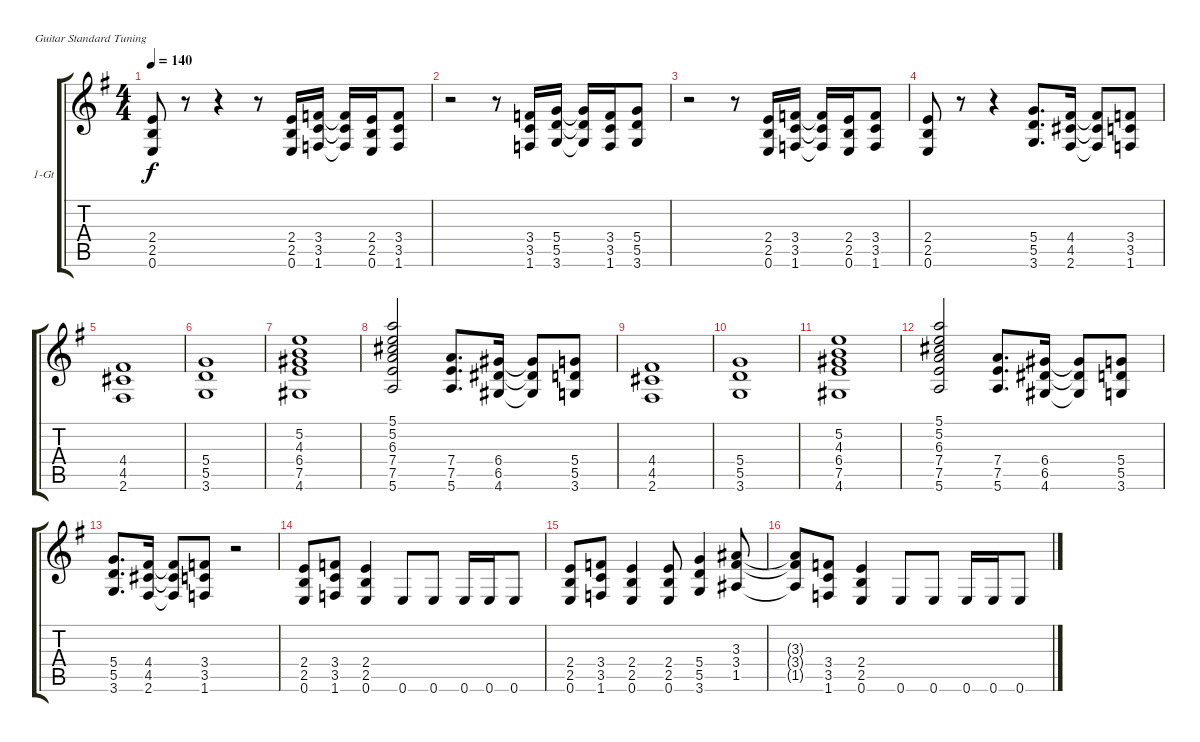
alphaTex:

\bracketExtendMode groupsimilarinstruments
\firstSystemTrackNameOrientation horizontal
\otherSystemsTrackNameOrientation horizontal
\track ("1-Gt" "1-Gt") {instrument distortionguitar}
\staff {score tabs}
\tuning (E4 B3 G3 D3 A2 E2)
\ts (4 4)
\tempo 140
\clef g2
\scale
1.05549
\ks g
(2.4 2.5 0.6).8{dy f} r.8 r.4 r.8 (2.4 2.5 0.6).16 (3.4 3.5 1.6).16 (1.6{t} 3.5{t} 3.4{t}).16 (2.4 2.5 0.6).16 (3.4 3.5 1.6).8 |
\scale
0.944515 r.2 r.8 (3.4 3.5 1.6).16 (5.4 5.5 3.6).16 (3.6{t} 5.5{t} 5.4{t}).16 (3.4 3.5 1.6).16 (5.4 5.5 3.6).8 |
\scale
1.05549 r.2 r.8 (2.4 2.5 0.6).16 (3.4 3.5 1.6).16 (1.6{t} 3.5{t} 3.4{t}).16 (2.4 2.5 0.6).16 (3.4 3.5 1.6).8 |
\scale
0.944515 (2.4 2.5 0.6).8 r.8 r.4 (5.4 5.5 3.6).8{d} (4.4 4.5 2.6).16 (2.6{t} 4.5{t} 4.4{t}).8 (3.4 3.5 1.6).8 |
\scale
1.05549 (4.4 4.5 2.6).1 |
\scale
0.944515 (5.4 5.5 3.6).1 |
\scale
1.05549 (6.4 7.5 4.6 4.3 5.2).1 |
\scale
0.944515 (7.4 7.5 5.6 6.3 5.2 5.1).2 (7.4 7.5 5.6).8{d} (6.4 6.5 4.6).16 (4.6{t} 6.5{t} 6.4{t}).8 (5.4 5.5 3.6).8 |
\scale
1.05549 (4.4 4.5 2.6).1 |
\scale
0.944515 (5.4 5.5 3.6).1 |
\scale
1.05549 (6.4 7.5 4.6 4.3 5.2).1 |
\scale
0.944515 (7.4 7.5 5.6 6.3 5.2 5.1).2 (7.4 7.5 5.6).8{d} (6.4 6.5 4.6).16 (4.6{t} 6.5{t} 6.4{t}).8 (5.4 5.5 3.6).8 |
\scale
1.05549 (5.4 5.5 3.6).8{d} (4.4 4.5 2.6).16 (4.5{t} 4.4{t} 2.6{t}).8 (3.4 3.5 1.6).8 r.2 |
\scale
0.944515 (2.4 2.5 0.6).8 (3.4 3.5 1.6).8 (2.4 2.5 0.6).4 0.6.8 0.6.8 0.6.16 0.6.16 0.6.8 |
\scale
1.05549 (2.4 2.5 0.6).8 (3.4 3.5 1.6).8 (2.4 2.5 0.6).4 (2.4 2.5 0.6).8 (5.4 5.5 3.6).4 (3.3 3.4 1.5).8 |
\scale
0.944515 (3.3{t} 3.4{t} 1.5{t}).8 (3.4 3.5 1.6).8 (2.4 2.5 0.6).4 0.6.8 0.6.8 0.6.16 0.6.16 0.6.8
